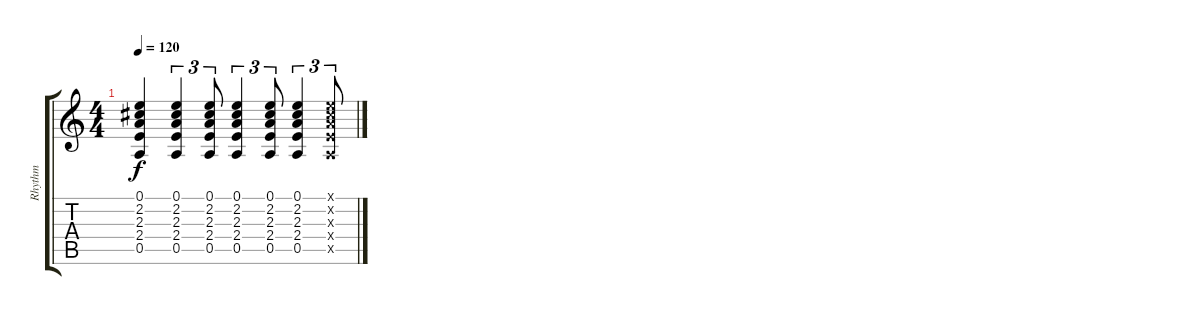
\track ("Rhythm" "Rhythm") {instrument acousticguitarsteel}
\staff {score tabs}
\tuning (E4 B3 G3 D3 A2 E2) {hide}
\ts (4 4)
\tempo 120
\clef g2
\ks c
(0.1 2.2 2.3 2.4 0.5).4{dy f} (0.1 2.2 2.3 2.4 0.5).4{tu (3 2)} (0.1 2.2 2.3 2.4 0.5).8{tu (3 2)} (0.1 2.2 2.3 2.4 0.5).4{tu (3 2)} (0.1 2.2 2.3 2.4 0.5).8{tu (3 2)} (0.1 2.2 2.3 2.4 0.5).4{tu (3 2)} (0.1{x} 2.2{x} 2.3{x} 2.4{x} 0.5{x}).8{tu (3 2)}
